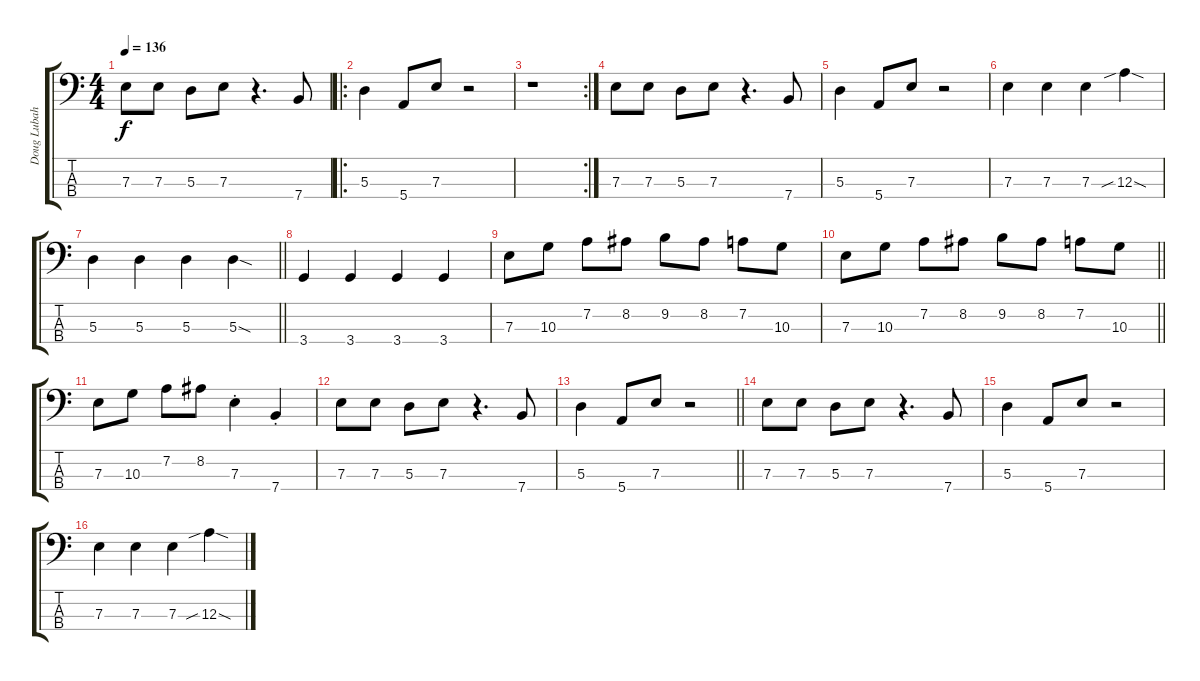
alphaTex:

\track ("Doug Lubahn " "Doug Lubah") {instrument electricbasspick}
\staff {score tabs}
\tuning (G2 D2 A1 E1) {hide}
\ts (4 4)
\tempo 136
\clef f4
\ks c
7.3.8{dy f instrument electricbasspick} 7.3.8 5.3.8 7.3.8 r.4{d} 7.4.8 |
\ro
5.3.4 5.4.8 7.3.8 r.2 |
\rc 2
r.1 |
7.3.8 7.3.8 5.3.8 7.3.8 r.4{d} 7.4.8 |
5.3.4 5.4.8 7.3.8 r.2 |
7.3.4 7.3.4 7.3.4 12.3{sib sod}.4 |
\barLineRight lightlight
5.3.4 5.3.4 5.3.4 5.3{sod}.4 |
3.4.4 3.4.4 3.4.4 3.4.4 |
7.3.8 10.3.8 7.2.8 8.2.8 9.2.8 8.2.8 7.2.8 10.3.8 |
\barLineRight lightlight
7.3.8 10.3.8 7.2.8 8.2.8 9.2.8 8.2.8 7.2.8 10.3.8 |
7.3.8 10.3.8 7.2.8 8.2.8 7.3{st}.4 7.4{st}.4 |
7.3.8 7.3.8 5.3.8 7.3.8 r.4{d} 7.4.8 |
\barLineRight lightlight
5.3.4 5.4.8 7.3.8 r.2 |
7.3.8 7.3.8 5.3.8 7.3.8 r.4{d} 7.4.8 |
5.3.4 5.4.8 7.3.8 r.2 |
7.3.4 7.3.4 7.3.4 12.3{sib sod}.4
